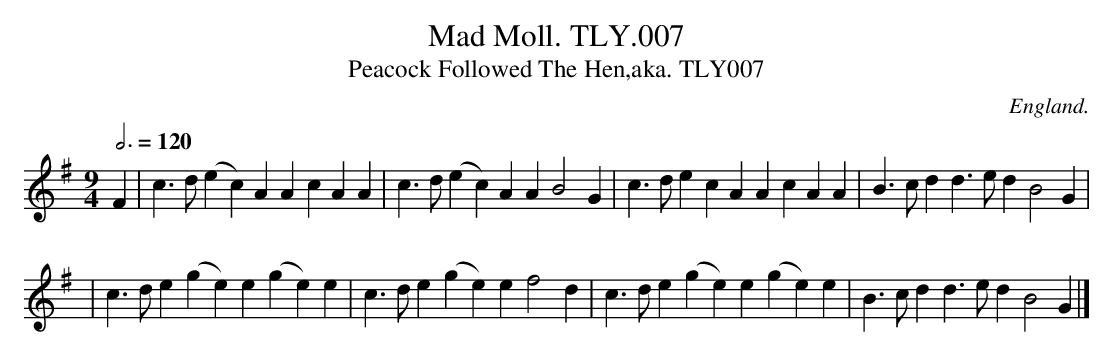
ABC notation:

X:1
T:Mad Moll. TLY.007
T:Peacock Followed The Hen,aka. TLY007
M:9/4
L:1/4
Q:3/4=120
O:England.
K:G
F|c>d (ec) A A c A A|c>d (ec) AA B2 G|c>d e c A A c A A|B>c d d>e d B2G|
|c>d e (ge) e (ge) e|c>d e (ge) e f2 d|c>d e (ge) e (ge) e|B>c d d>e d B2 G|]
